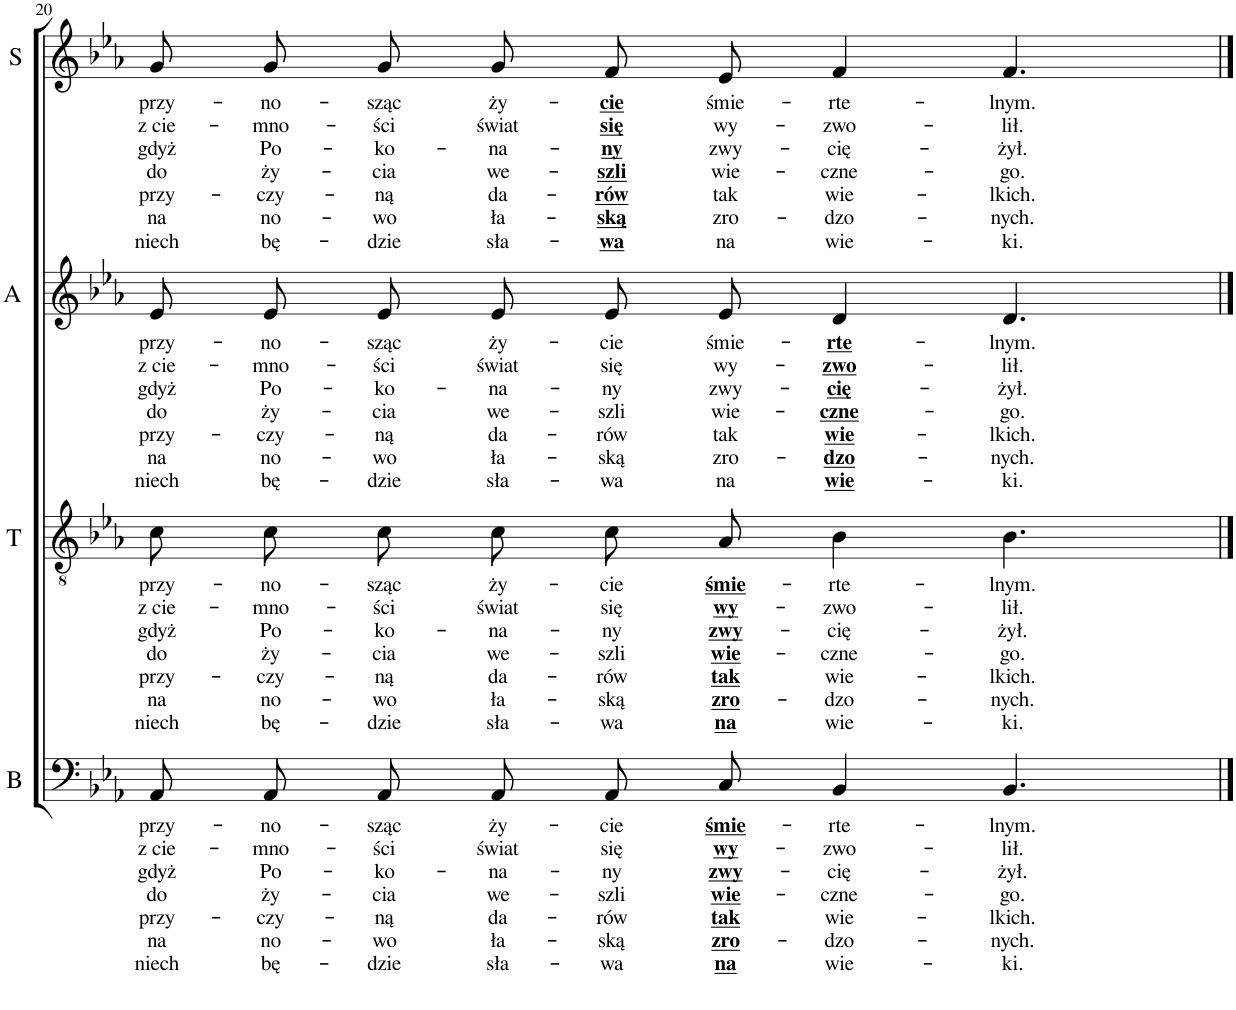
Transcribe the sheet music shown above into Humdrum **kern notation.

**kern	**text	**text	**text	**text	**text	**text	**text	**kern	**text	**text	**text	**text	**text	**text	**text	**kern	**text	**text	**text	**text	**text	**text	**text	**kern	**text	**text	**text	**text	**text	**text	**text
*part4	*part4	*part4	*part4	*part4	*part4	*part4	*part4	*part3	*part3	*part3	*part3	*part3	*part3	*part3	*part3	*part2	*part2	*part2	*part2	*part2	*part2	*part2	*part2	*part1	*part1	*part1	*part1	*part1	*part1	*part1	*part1
*staff4	*staff4	*staff4	*staff4	*staff4	*staff4	*staff4	*staff4	*staff3	*staff3	*staff3	*staff3	*staff3	*staff3	*staff3	*staff3	*staff2	*staff2	*staff2	*staff2	*staff2	*staff2	*staff2	*staff2	*staff1	*staff1	*staff1	*staff1	*staff1	*staff1	*staff1	*staff1
*I"B	*	*	*	*	*	*	*	*I"T	*	*	*	*	*	*	*	*I"A	*	*	*	*	*	*	*	*I"S	*	*	*	*	*	*	*
*I'B	*	*	*	*	*	*	*	*I'T	*	*	*	*	*	*	*	*I'A	*	*	*	*	*	*	*	*I'S	*	*	*	*	*	*	*
!!LO:PB:g=z
*clefF4	*	*	*	*	*	*	*	*clefGv2	*	*	*	*	*	*	*	*clefG2	*	*	*	*	*	*	*	*clefG2	*	*	*	*	*	*	*
*k[b-e-a-]	*	*	*	*	*	*	*	*k[b-e-a-]	*	*	*	*	*	*	*	*k[b-e-a-]	*	*	*	*	*	*	*	*k[b-e-a-]	*	*	*	*	*	*	*
*M3/4	*	*	*	*	*	*	*	*M3/4	*	*	*	*	*	*	*	*M3/4	*	*	*	*	*	*	*	*M3/4	*	*	*	*	*	*	*
=20	=20	=20	=20	=20	=20	=20	=20	=20	=20	=20	=20	=20	=20	=20	=20	=20	=20	=20	=20	=20	=20	=20	=20	=20	=20	=20	=20	=20	=20	=20	=20
!	!LO:LY:b	!LO:LY:b	!LO:LY:b	!LO:LY:b	!LO:LY:b	!LO:LY:b	!LO:LY:b	!	!LO:LY:b	!LO:LY:b	!LO:LY:b	!LO:LY:b	!LO:LY:b	!LO:LY:b	!LO:LY:b	!	!LO:LY:b	!LO:LY:b	!LO:LY:b	!LO:LY:b	!LO:LY:b	!LO:LY:b	!LO:LY:b	!	!LO:LY:b	!LO:LY:b	!LO:LY:b	!LO:LY:b	!LO:LY:b	!LO:LY:b	!LO:LY:b
8AA-/	przy-	z cie-	gdyż	do	przy-	na	niech	8c\	przy-	z cie-	gdyż	do	przy-	na	niech	8e-/	przy-	z cie-	gdyż	do	przy-	na	niech	8g/	przy-	z cie-	gdyż	do	przy-	na	niech
!	!LO:LY:b	!LO:LY:b	!LO:LY:b	!LO:LY:b	!LO:LY:b	!LO:LY:b	!LO:LY:b	!	!LO:LY:b	!LO:LY:b	!LO:LY:b	!LO:LY:b	!LO:LY:b	!LO:LY:b	!LO:LY:b	!	!LO:LY:b	!LO:LY:b	!LO:LY:b	!LO:LY:b	!LO:LY:b	!LO:LY:b	!LO:LY:b	!	!LO:LY:b	!LO:LY:b	!LO:LY:b	!LO:LY:b	!LO:LY:b	!LO:LY:b	!LO:LY:b
8AA-/	-no-	-mno-	Po-	ży-	-czy-	no-	bę-	8c\	-no-	-mno-	Po-	ży-	-czy-	no-	bę-	8e-/	-no-	-mno-	Po-	ży-	-czy-	no-	bę-	8g/	-no-	-mno-	Po-	ży-	-czy-	no-	bę-
!	!LO:LY:b	!LO:LY:b	!LO:LY:b	!LO:LY:b	!LO:LY:b	!LO:LY:b	!LO:LY:b	!	!LO:LY:b	!LO:LY:b	!LO:LY:b	!LO:LY:b	!LO:LY:b	!LO:LY:b	!LO:LY:b	!	!LO:LY:b	!LO:LY:b	!LO:LY:b	!LO:LY:b	!LO:LY:b	!LO:LY:b	!LO:LY:b	!	!LO:LY:b	!LO:LY:b	!LO:LY:b	!LO:LY:b	!LO:LY:b	!LO:LY:b	!LO:LY:b
8AA-/	-sząc	-ści	-ko-	-cia	-ną	-wo	-dzie	8c\	-sząc	-ści	-ko-	-cia	-ną	-wo	-dzie	8e-/	-sząc	-ści	-ko-	-cia	-ną	-wo	-dzie	8g/	-sząc	-ści	-ko-	-cia	-ną	-wo	-dzie
!	!LO:LY:b	!LO:LY:b	!LO:LY:b	!LO:LY:b	!LO:LY:b	!LO:LY:b	!LO:LY:b	!	!LO:LY:b	!LO:LY:b	!LO:LY:b	!LO:LY:b	!LO:LY:b	!LO:LY:b	!LO:LY:b	!	!LO:LY:b	!LO:LY:b	!LO:LY:b	!LO:LY:b	!LO:LY:b	!LO:LY:b	!LO:LY:b	!	!LO:LY:b	!LO:LY:b	!LO:LY:b	!LO:LY:b	!LO:LY:b	!LO:LY:b	!LO:LY:b
8AA-/	ży-	świat	-na-	we-	da-	ła-	sła-	8c\	ży-	świat	-na-	we-	da-	ła-	sła-	8e-/	ży-	świat	-na-	we-	da-	ła-	sła-	8g/	ży-	świat	-na-	we-	da-	ła-	sła-
!	!LO:LY:b	!LO:LY:b	!LO:LY:b	!LO:LY:b	!LO:LY:b	!LO:LY:b	!LO:LY:b	!	!LO:LY:b	!LO:LY:b	!LO:LY:b	!LO:LY:b	!LO:LY:b	!LO:LY:b	!LO:LY:b	!	!LO:LY:b	!LO:LY:b	!LO:LY:b	!LO:LY:b	!LO:LY:b	!LO:LY:b	!LO:LY:b	!	!LO:LY:b	!LO:LY:b	!LO:LY:b	!LO:LY:b	!LO:LY:b	!LO:LY:b	!LO:LY:b
8AA-/	-cie	się	-ny	-szli	-rów	-ską	-wa	8c\	-cie	się	-ny	-szli	-rów	-ską	-wa	8e-/	-cie	się	-ny	-szli	-rów	-ską	-wa	8f/	-cie	się	-ny	-szli	-rów	-ską	-wa
!	!LO:LY:b	!LO:LY:b	!LO:LY:b	!LO:LY:b	!LO:LY:b	!LO:LY:b	!LO:LY:b	!	!LO:LY:b	!LO:LY:b	!LO:LY:b	!LO:LY:b	!LO:LY:b	!LO:LY:b	!LO:LY:b	!	!LO:LY:b	!LO:LY:b	!LO:LY:b	!LO:LY:b	!LO:LY:b	!LO:LY:b	!LO:LY:b	!	!LO:LY:b	!LO:LY:b	!LO:LY:b	!LO:LY:b	!LO:LY:b	!LO:LY:b	!LO:LY:b
8C/	śmie-	wy-	zwy-	wie-	tak	zro-	na	8A-/	śmie-	wy-	zwy-	wie-	tak	zro-	na	8e-/	śmie-	wy-	zwy-	wie-	tak	zro-	na	8e-/	śmie-	wy-	zwy-	wie-	tak	zro-	na
!	!LO:LY:b	!LO:LY:b	!LO:LY:b	!LO:LY:b	!LO:LY:b	!LO:LY:b	!LO:LY:b	!	!LO:LY:b	!LO:LY:b	!LO:LY:b	!LO:LY:b	!LO:LY:b	!LO:LY:b	!LO:LY:b	!	!LO:LY:b	!LO:LY:b	!LO:LY:b	!LO:LY:b	!LO:LY:b	!LO:LY:b	!LO:LY:b	!	!LO:LY:b	!LO:LY:b	!LO:LY:b	!LO:LY:b	!LO:LY:b	!LO:LY:b	!LO:LY:b
4BB-/	-rte-	-zwo-	-cię-	-czne-	wie-	-dzo-	wie-	4B-\	-rte-	-zwo-	-cię-	-czne-	wie-	-dzo-	wie-	4d/	-rte-	-zwo-	-cię-	-czne-	wie-	-dzo-	wie-	4f/	-rte-	-zwo-	-cię-	-czne-	wie-	-dzo-	wie-
!	!LO:LY:b	!LO:LY:b	!LO:LY:b	!LO:LY:b	!LO:LY:b	!LO:LY:b	!LO:LY:b	!	!LO:LY:b	!LO:LY:b	!LO:LY:b	!LO:LY:b	!LO:LY:b	!LO:LY:b	!LO:LY:b	!	!LO:LY:b	!LO:LY:b	!LO:LY:b	!LO:LY:b	!LO:LY:b	!LO:LY:b	!LO:LY:b	!	!LO:LY:b	!LO:LY:b	!LO:LY:b	!LO:LY:b	!LO:LY:b	!LO:LY:b	!LO:LY:b
4.BB-/	-lnym.	-lił.	-żył.	-go.	-lkich.	-nych.	-ki.	4.B-\	-lnym.	-lił.	-żył.	-go.	-lkich.	-nych.	-ki.	4.d/	-lnym.	-lił.	-żył.	-go.	-lkich.	-nych.	-ki.	4.f/	-lnym.	-lił.	-żył.	-go.	-lkich.	-nych.	-ki.
==	==	==	==	==	==	==	==	==	==	==	==	==	==	==	==	==	==	==	==	==	==	==	==	==	==	==	==	==	==	==	==
*-	*-	*-	*-	*-	*-	*-	*-	*-	*-	*-	*-	*-	*-	*-	*-	*-	*-	*-	*-	*-	*-	*-	*-	*-	*-	*-	*-	*-	*-	*-	*-
